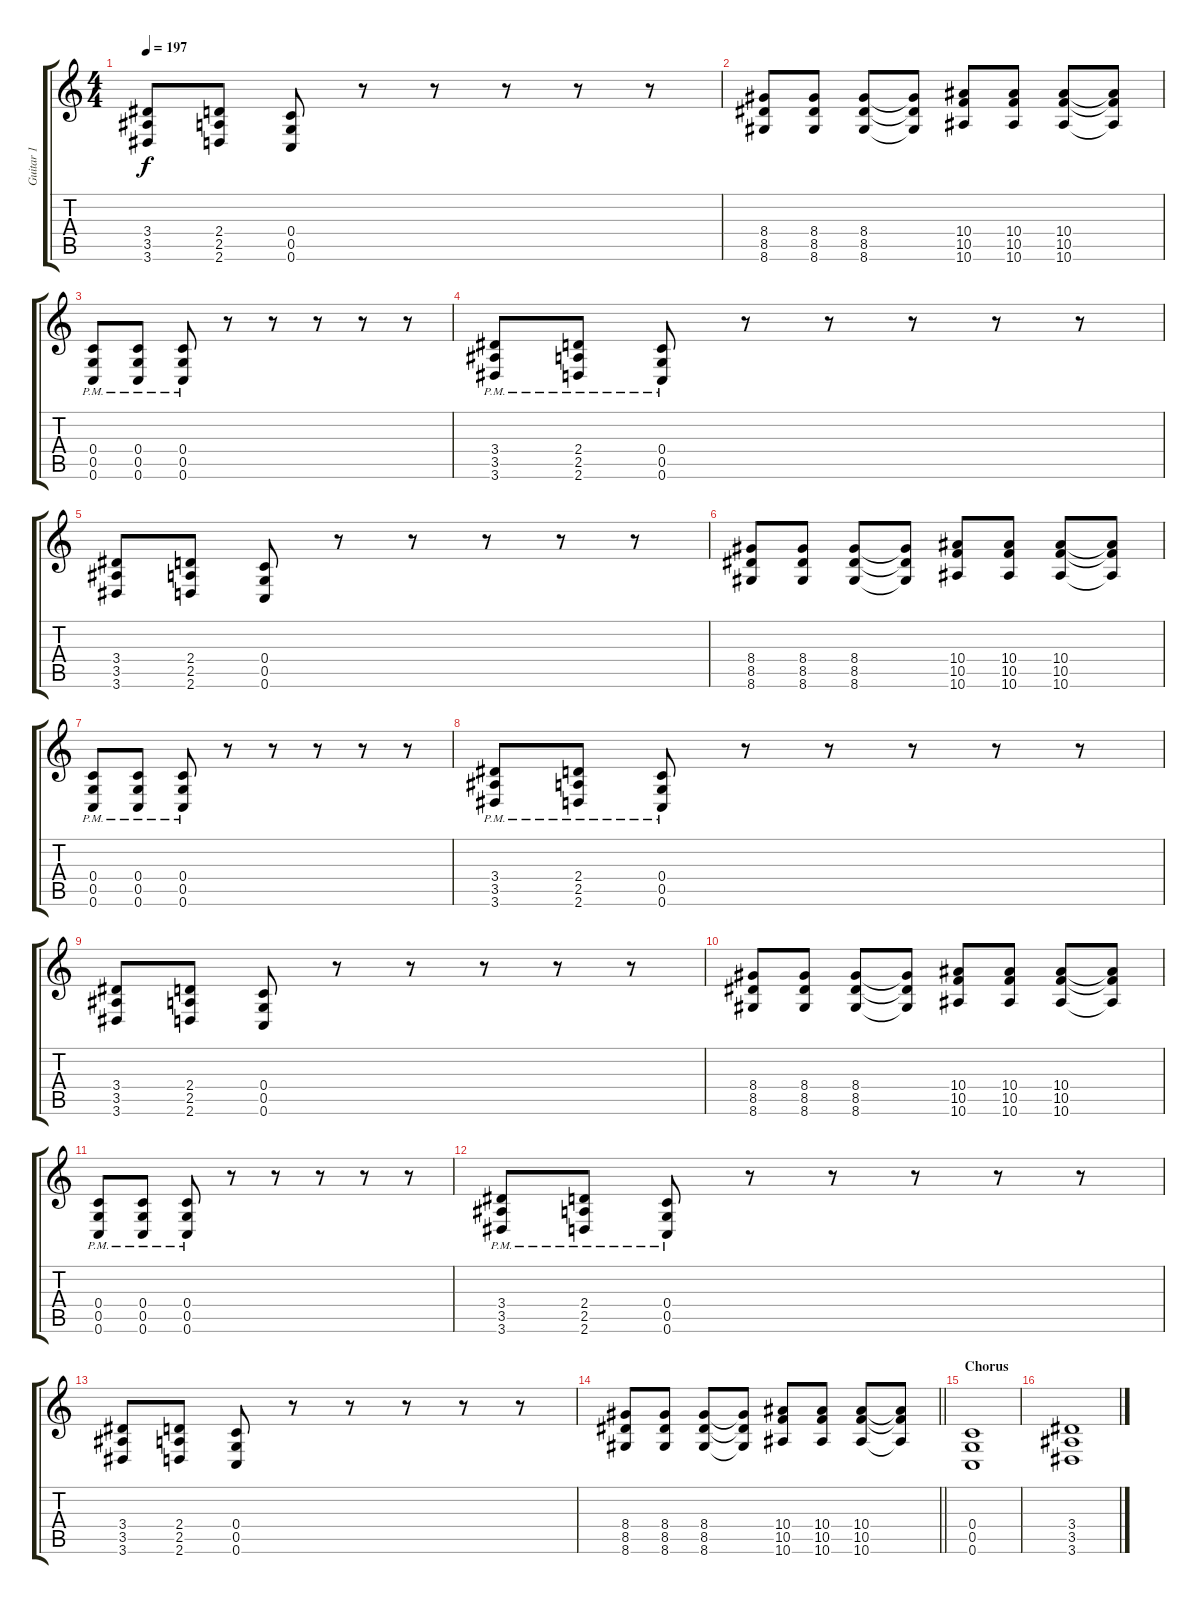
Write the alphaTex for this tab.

\track ("Guitar 1" "Guitar 1") {instrument distortionguitar}
\staff {score tabs}
\tuning (D4 A3 F3 C3 G2 C2) {hide}
\ts (4 4)
\tempo 197
\clef g2
\ks c
(3.4 3.5 3.6).8{dy f} (2.4 2.5 2.6).8 (0.4 0.5 0.6).8 r.8 r.8 r.8 r.8 r.8 |
(8.4 8.5 8.6).8 (8.4 8.5 8.6).8 (8.4 8.5 8.6).8 (8.4{t} 8.5{t} 8.6{t}).8 (10.4 10.5 10.6).8 (10.4 10.5 10.6).8 (10.4 10.5 10.6).8 (10.4{t} 10.5{t} 10.6{t}).8 |
(0.4{pm} 0.5{pm} 0.6{pm}).8 (0.4{pm} 0.5{pm} 0.6{pm}).8 (0.4{pm} 0.5{pm} 0.6{pm}).8 r.8 r.8 r.8 r.8 r.8 |
(3.4{pm} 3.5{pm} 3.6{pm}).8 (2.4{pm} 2.5{pm} 2.6{pm}).8 (0.4{pm} 0.5{pm} 0.6{pm}).8 r.8 r.8 r.8 r.8 r.8 |
(3.4 3.5 3.6).8 (2.4 2.5 2.6).8 (0.4 0.5 0.6).8 r.8 r.8 r.8 r.8 r.8 |
(8.4 8.5 8.6).8 (8.4 8.5 8.6).8 (8.4 8.5 8.6).8 (8.4{t} 8.5{t} 8.6{t}).8 (10.4 10.5 10.6).8 (10.4 10.5 10.6).8 (10.4 10.5 10.6).8 (10.4{t} 10.5{t} 10.6{t}).8 |
(0.4{pm} 0.5{pm} 0.6{pm}).8 (0.4{pm} 0.5{pm} 0.6{pm}).8 (0.4{pm} 0.5{pm} 0.6{pm}).8 r.8 r.8 r.8 r.8 r.8 |
(3.4{pm} 3.5{pm} 3.6{pm}).8 (2.4{pm} 2.5{pm} 2.6{pm}).8 (0.4{pm} 0.5{pm} 0.6{pm}).8 r.8 r.8 r.8 r.8 r.8 |
(3.4 3.5 3.6).8 (2.4 2.5 2.6).8 (0.4 0.5 0.6).8 r.8 r.8 r.8 r.8 r.8 |
(8.4 8.5 8.6).8 (8.4 8.5 8.6).8 (8.4 8.5 8.6).8 (8.4{t} 8.5{t} 8.6{t}).8 (10.4 10.5 10.6).8 (10.4 10.5 10.6).8 (10.4 10.5 10.6).8 (10.4{t} 10.5{t} 10.6{t}).8 |
(0.4{pm} 0.5{pm} 0.6{pm}).8 (0.4{pm} 0.5{pm} 0.6{pm}).8 (0.4{pm} 0.5{pm} 0.6{pm}).8 r.8 r.8 r.8 r.8 r.8 |
(3.4{pm} 3.5{pm} 3.6{pm}).8 (2.4{pm} 2.5{pm} 2.6{pm}).8 (0.4{pm} 0.5{pm} 0.6{pm}).8 r.8 r.8 r.8 r.8 r.8 |
(3.4 3.5 3.6).8 (2.4 2.5 2.6).8 (0.4 0.5 0.6).8 r.8 r.8 r.8 r.8 r.8 |
\barLineRight lightlight
(8.4 8.5 8.6).8 (8.4 8.5 8.6).8 (8.4 8.5 8.6).8 (8.4{t} 8.5{t} 8.6{t}).8 (10.4 10.5 10.6).8 (10.4 10.5 10.6).8 (10.4 10.5 10.6).8 (10.4{t} 10.5{t} 10.6{t}).8 |
\section ("" "Chorus")
(0.4 0.5 0.6).1 |
(3.4 3.5 3.6).1
